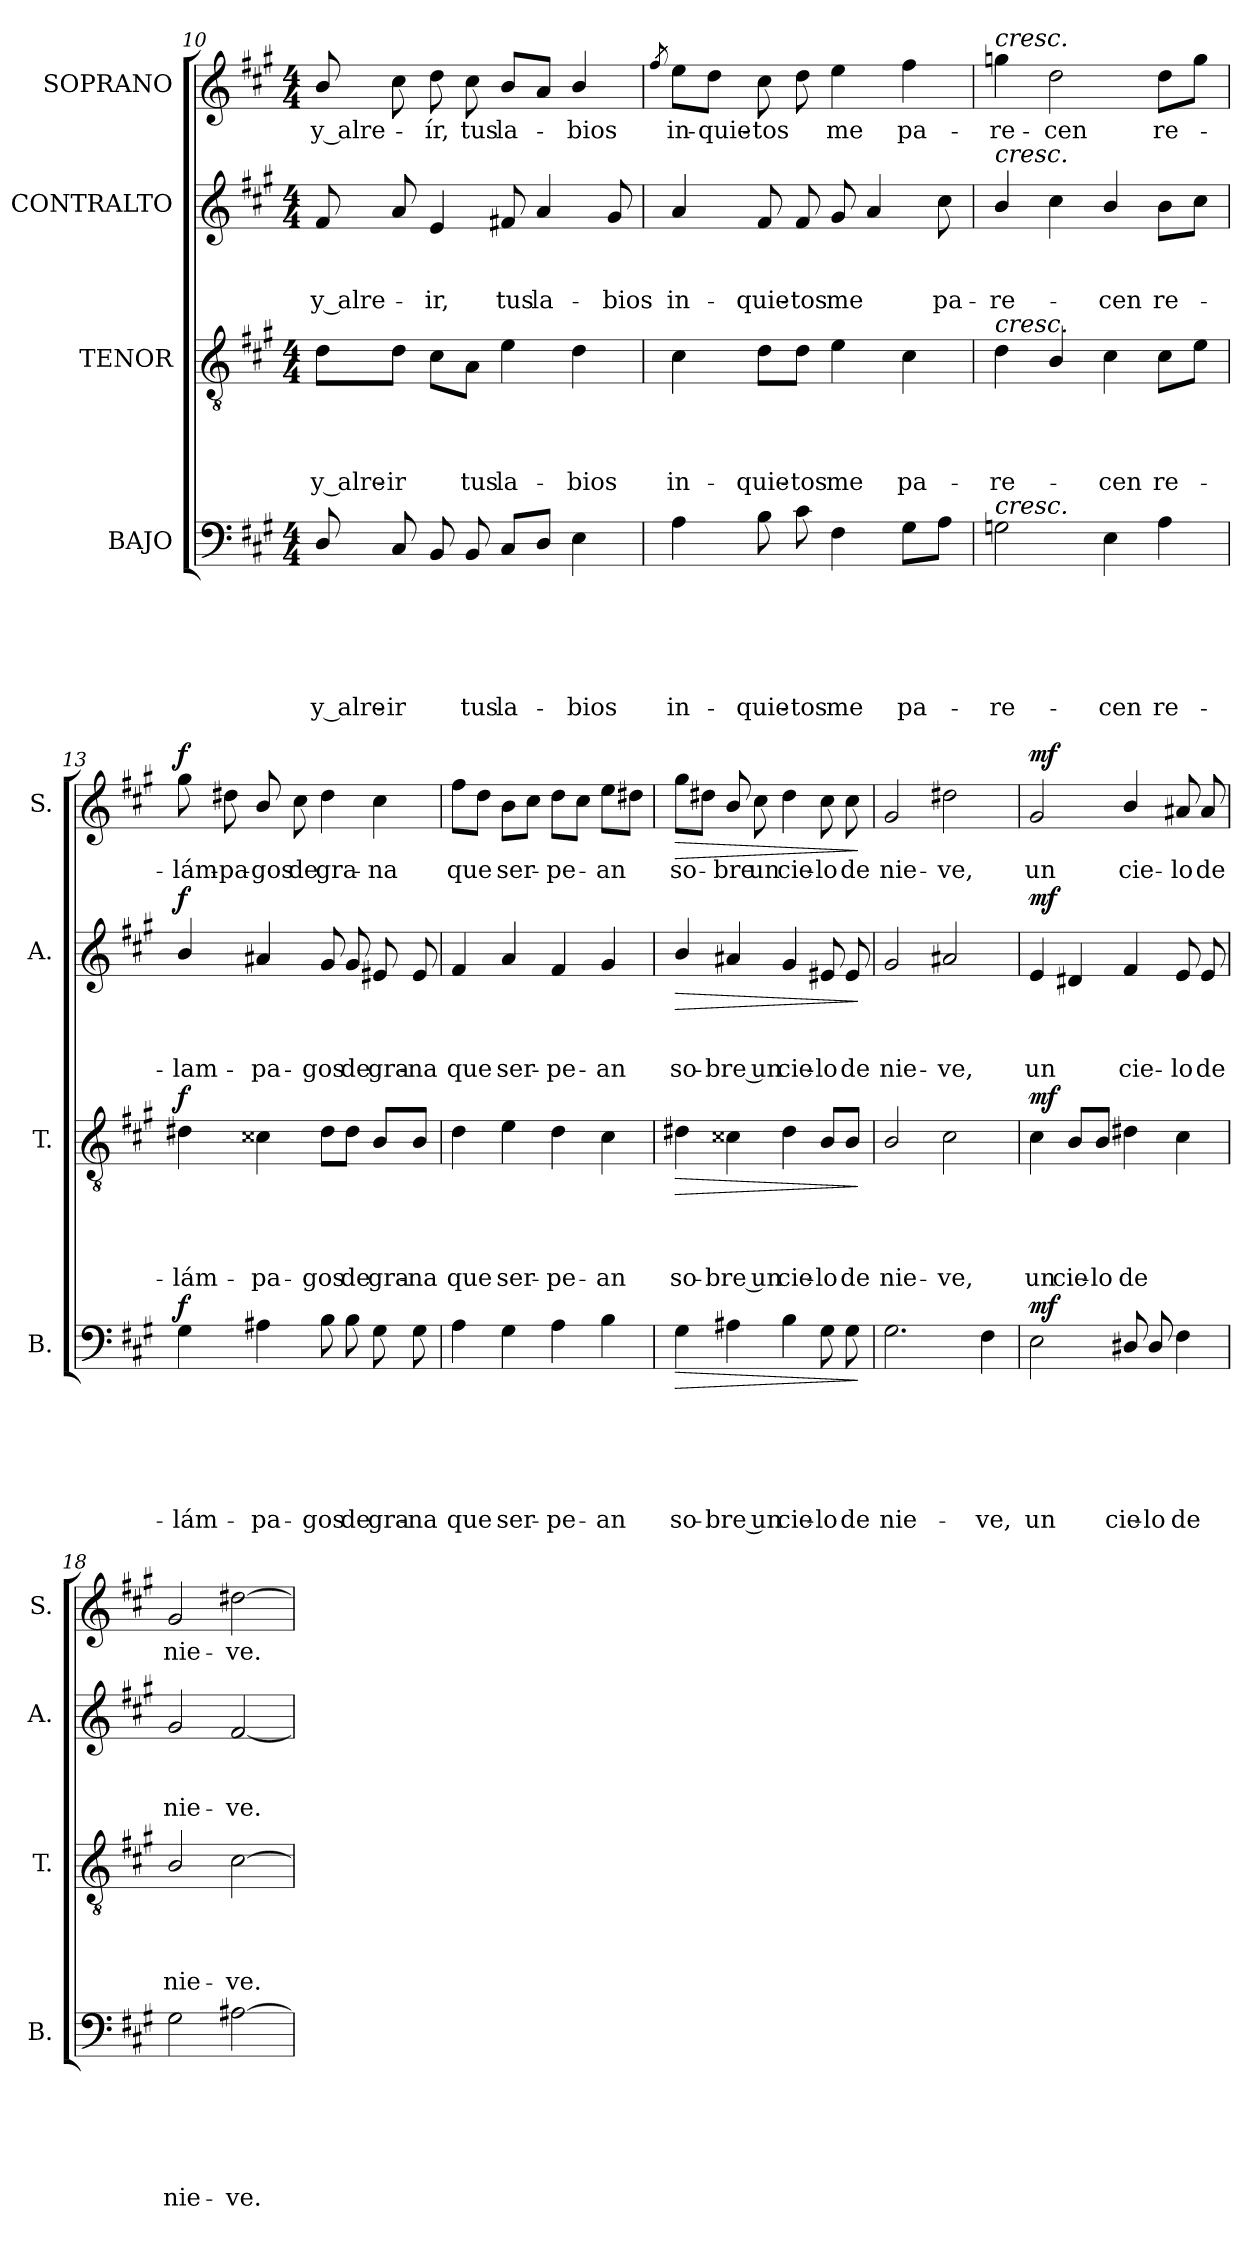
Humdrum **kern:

**kern	**text	**text	**text	**text	**text	**text	**dynam	**kern	**text	**text	**text	**text	**dynam	**kern	**text	**text	**text	**dynam	**kern	**text	**dynam
*part4	*part4	*part4	*part4	*part4	*part4	*part4	*part4	*part3	*part3	*part3	*part3	*part3	*part3	*part2	*part2	*part2	*part2	*part2	*part1	*part1	*part1
*staff4	*staff4	*staff4	*staff4	*staff4	*staff4	*staff4	*staff4	*staff3	*staff3	*staff3	*staff3	*staff3	*staff3	*staff2	*staff2	*staff2	*staff2	*staff2	*staff1	*staff1	*staff1
*I"BAJO	*	*	*	*	*	*	*	*I"TENOR	*	*	*	*	*	*I"CONTRALTO	*	*	*	*	*I"SOPRANO	*	*
*I'B.	*	*	*	*	*	*	*	*I'T.	*	*	*	*	*	*I'A.	*	*	*	*	*I'S.	*	*
!!LO:LB:g=z
*clefF4	*	*	*	*	*	*	*	*clefGv2	*	*	*	*	*	*clefG2	*	*	*	*	*clefG2	*	*
*k[f#c#g#]	*	*	*	*	*	*	*	*k[f#c#g#]	*	*	*	*	*	*k[f#c#g#]	*	*	*	*	*k[f#c#g#]	*	*
*A:	*	*	*	*	*	*	*	*A:	*	*	*	*	*	*A:	*	*	*	*	*A:	*	*
*M4/4	*	*	*	*	*	*	*	*M4/4	*	*	*	*	*	*M4/4	*	*	*	*	*M4/4	*	*
=10	=10	=10	=10	=10	=10	=10	=10	=10	=10	=10	=10	=10	=10	=10	=10	=10	=10	=10	=10	=10	=10
!	!	!	!	!	!	!LO:LY:b	!	!	!	!	!	!LO:LY:b	!	!	!	!	!LO:LY:b	!	!	!LO:LY:b	!
8D/	.	.	.	.	.	y alre-	.	8d\L	.	.	.	y alre-	.	8f#/	.	.	y alre-	.	8b/	y alre-	.
!	!	!	!	!	!	!LO:LY:b	!	!	!	!	!	!LO:LY:b	!	!	!	!	!	!	!	!	!
8C#/	.	.	.	.	.	-ir	.	8d\J	.	.	.	-ir	.	8a/	.	.	.	.	8cc#\	.	.
!	!	!	!	!	!	!	!	!	!	!	!	!	!	!	!	!	!LO:LY:b	!	!	!LO:LY:b	!
8BB/	.	.	.	.	.	.	.	8c#\L	.	.	.	.	.	4e/	.	.	-ir,	.	8dd\	-ír,	.
!	!	!	!	!	!	!LO:LY:b	!	!	!	!	!	!LO:LY:b	!	!	!	!	!	!	!	!LO:LY:b	!
8BB/	.	.	.	.	.	tus	.	8A\J	.	.	.	tus	.	.	.	.	.	.	8cc#\	tus	.
!	!	!	!	!	!	!LO:LY:b	!	!	!	!	!	!LO:LY:b	!	!	!	!	!LO:LY:b	!	!	!LO:LY:b	!
8C#/L	.	.	.	.	.	la-	.	4e\	.	.	.	la-	.	8f#X/	.	.	tus	.	8b/L	la-	.
!	!	!	!	!	!	!	!	!	!	!	!	!	!	!	!	!	!LO:LY:b	!	!	!	!
8D/J	.	.	.	.	.	.	.	.	.	.	.	.	.	4a/	.	.	la-	.	8a/J	.	.
!	!	!	!	!	!	!LO:LY:b	!	!	!	!	!	!LO:LY:b	!	!	!	!	!	!	!	!LO:LY:b	!
4E\	.	.	.	.	.	-bios	.	4d\	.	.	.	-bios	.	.	.	.	.	.	4b/	-bios	.
!	!	!	!	!	!	!	!	!	!	!	!	!	!	!	!	!	!LO:LY:b	!	!	!	!
.	.	.	.	.	.	.	.	.	.	.	.	.	.	8g#/	.	.	-bios	.	.	.	.
=11	=11	=11	=11	=11	=11	=11	=11	=11	=11	=11	=11	=11	=11	=11	=11	=11	=11	=11	=11	=11	=11
.	.	.	.	.	.	.	.	.	.	.	.	.	.	.	.	.	.	.	8qff#/	.	.
!	!	!	!	!	!	!LO:LY:b	!	!	!	!	!	!LO:LY:b	!	!	!	!	!LO:LY:b	!	!	!LO:LY:b	!
4A\	.	.	.	.	.	in-	.	4c#\	.	.	.	in-	.	4a/	.	.	in-	.	8ee\L	in-	.
!	!	!	!	!	!	!	!	!	!	!	!	!	!	!	!	!	!	!	!	!LO:LY:b	!
.	.	.	.	.	.	.	.	.	.	.	.	.	.	.	.	.	.	.	8dd\J	-quie-	.
!	!	!	!	!	!	!LO:LY:b	!	!	!	!	!	!LO:LY:b	!	!	!	!	!LO:LY:b	!	!	!LO:LY:b	!
8B\	.	.	.	.	.	-quie-	.	8d\L	.	.	.	-quie-	.	8f#/	.	.	-quie-	.	8cc#\	-tos	.
!	!	!	!	!	!	!LO:LY:b:rj	!	!	!	!	!	!LO:LY:b:rj	!	!	!	!	!LO:LY:b:rj	!	!	!	!
8c#\	.	.	.	.	.	-tos	.	8d\J	.	.	.	-tos	.	8f#/	.	.	-tos	.	8dd\	.	.
!	!	!	!	!	!	!LO:LY:b	!	!	!	!	!	!LO:LY:b	!	!	!	!	!LO:LY:b	!	!	!LO:LY:b	!
4F#\	.	.	.	.	.	me	.	4e\	.	.	.	me	.	8g#/	.	.	me	.	4ee\	me	.
.	.	.	.	.	.	.	.	.	.	.	.	.	.	4a/	.	.	.	.	.	.	.
!	!	!	!	!	!	!LO:LY:b	!	!	!	!	!	!LO:LY:b	!	!	!	!	!	!	!	!LO:LY:b	!
8G#\L	.	.	.	.	.	pa-	.	4c#\	.	.	.	pa-	.	.	.	.	.	.	4ff#\	pa-	.
!	!	!	!	!	!	!	!	!	!	!	!	!	!	!	!	!	!LO:LY:b	!	!	!	!
8A\J	.	.	.	.	.	.	.	.	.	.	.	.	.	8cc#\	.	.	pa-	.	.	.	.
=12	=12	=12	=12	=12	=12	=12	=12	=12	=12	=12	=12	=12	=12	=12	=12	=12	=12	=12	=12	=12	=12
!	!	!	!	!	!	!	!	!	!	!	!	!	!	!	!	!	!	!	!LO:TX:a:i:t=cresc.	!	!
!	!	!	!	!	!	!	!	!	!	!	!	!	!	!LO:TX:a:i:t=cresc.	!	!	!	!	!	!	!
!	!	!	!	!	!	!	!	!LO:TX:a:i:t=cresc.	!	!	!	!	!	!	!	!	!	!	!	!	!
!LO:TX:a:i:t=cresc.	!	!	!	!	!	!	!	!	!	!	!	!	!	!	!	!	!	!	!	!	!
!	!	!	!	!	!	!LO:LY:b	!	!	!	!	!	!LO:LY:b	!	!	!	!	!LO:LY:b	!	!	!LO:LY:b	!
2Gn\	.	.	.	.	.	-re-	.	4d\	.	.	.	-re-	.	4b/	.	.	-re-	.	4ggn\	-re-	.
!	!	!	!	!	!	!	!	!	!	!	!	!	!	!	!	!	!	!	!	!LO:LY:b:rj	!
.	.	.	.	.	.	.	.	4B/	.	.	.	.	.	4cc#\	.	.	.	.	2dd\	-cen	.
!	!	!	!	!	!	!LO:LY:b	!	!	!	!	!	!LO:LY:b	!	!	!	!	!LO:LY:b	!	!	!	!
4E\	.	.	.	.	.	-cen	.	4c#\	.	.	.	-cen	.	4b/	.	.	-cen	.	.	.	.
!	!	!	!	!	!	!LO:LY:b	!	!	!	!	!	!LO:LY:b	!	!	!	!	!LO:LY:b	!	!	!LO:LY:b	!
4A\	.	.	.	.	.	re-	.	8c#\L	.	.	.	re-	.	8b\L	.	.	re-	.	8dd\L	re-	.
.	.	.	.	.	.	.	.	8e\J	.	.	.	.	.	8cc#\J	.	.	.	.	8gg\J	.	.
=13	=13	=13	=13	=13	=13	=13	=13	=13	=13	=13	=13	=13	=13	=13	=13	=13	=13	=13	=13	=13	=13
!	!	!	!	!	!	!LO:LY:b	!LO:DY:a	!	!	!	!	!LO:LY:b	!LO:DY:a	!	!	!	!LO:LY:b	!LO:DY:a	!	!LO:LY:b	!LO:DY:a
4G#\	.	.	.	.	.	-lám-	f	4d#X\	.	.	.	-lám-	f	4b/	.	.	-lam-	f	8gg#\	-lám-	f
!	!	!	!	!	!	!	!	!	!	!	!	!	!	!	!	!	!	!	!	!LO:LY:b	!
.	.	.	.	.	.	.	.	.	.	.	.	.	.	.	.	.	.	.	8dd#X\	-pa-	.
!	!	!	!	!	!	!LO:LY:b	!	!	!	!	!	!LO:LY:b	!	!	!	!	!LO:LY:b	!	!	!LO:LY:b:rj	!
4A#X\	.	.	.	.	.	-pa-	.	4c##X\	.	.	.	-pa-	.	4a#X/	.	.	-pa-	.	8b/	-gos	.
!	!	!	!	!	!	!	!	!	!	!	!	!	!	!	!	!	!	!	!	!LO:LY:b	!
.	.	.	.	.	.	.	.	.	.	.	.	.	.	.	.	.	.	.	8cc#\	de	.
!	!	!	!	!	!	!LO:LY:b	!	!	!	!	!	!LO:LY:b	!	!	!	!	!LO:LY:b	!	!	!LO:LY:b	!
8B\	.	.	.	.	.	-gos	.	8d#\L	.	.	.	-gos	.	8g#/	.	.	-gos	.	4dd#\	gra-	.
!	!	!	!	!	!	!LO:LY:b	!	!	!	!	!	!LO:LY:b	!	!	!	!	!LO:LY:b	!	!	!	!
8B\	.	.	.	.	.	de	.	8d#\J	.	.	.	de	.	8g#/	.	.	de	.	.	.	.
!	!	!	!	!	!	!LO:LY:b	!	!	!	!	!	!LO:LY:b	!	!	!	!	!LO:LY:b	!	!	!LO:LY:b	!
8G#\	.	.	.	.	.	gra-	.	8B/L	.	.	.	gra-	.	8e#X/	.	.	gra-	.	4cc#\	-na	.
!	!	!	!	!	!	!LO:LY:b:rj	!	!	!	!	!	!LO:LY:b:rj	!	!	!	!	!LO:LY:b:rj	!	!	!	!
8G#\	.	.	.	.	.	-na	.	8B/J	.	.	.	-na	.	8e#/	.	.	-na	.	.	.	.
=14	=14	=14	=14	=14	=14	=14	=14	=14	=14	=14	=14	=14	=14	=14	=14	=14	=14	=14	=14	=14	=14
!	!	!	!	!	!	!LO:LY:b	!	!	!	!	!	!LO:LY:b	!	!	!	!	!LO:LY:b	!	!	!LO:LY:b	!
4A\	.	.	.	.	.	que	.	4d\	.	.	.	que	.	4f#/	.	.	que	.	8ff#\L	que	.
.	.	.	.	.	.	.	.	.	.	.	.	.	.	.	.	.	.	.	8dd\J	.	.
!	!	!	!	!	!	!LO:LY:b	!	!	!	!	!	!LO:LY:b	!	!	!	!	!LO:LY:b	!	!	!LO:LY:b	!
4G#\	.	.	.	.	.	ser-	.	4e\	.	.	.	ser-	.	4a/	.	.	ser-	.	8b\L	ser-	.
.	.	.	.	.	.	.	.	.	.	.	.	.	.	.	.	.	.	.	8cc#\J	.	.
!	!	!	!	!	!	!LO:LY:b	!	!	!	!	!	!LO:LY:b	!	!	!	!	!LO:LY:b	!	!	!LO:LY:b	!
4A\	.	.	.	.	.	-pe-	.	4d\	.	.	.	-pe-	.	4f#/	.	.	-pe-	.	8dd\L	-pe-	.
.	.	.	.	.	.	.	.	.	.	.	.	.	.	.	.	.	.	.	8cc#\J	.	.
!	!	!	!	!	!	!LO:LY:b	!	!	!	!	!	!LO:LY:b	!	!	!	!	!LO:LY:b	!	!	!LO:LY:b	!
4B\	.	.	.	.	.	-an	.	4c#\	.	.	.	-an	.	4g#/	.	.	-an	.	8ee\L	-an	.
.	.	.	.	.	.	.	.	.	.	.	.	.	.	.	.	.	.	.	8dd#X\J	.	.
!!LO:PB:g=z
=15	=15	=15	=15	=15	=15	=15	=15	=15	=15	=15	=15	=15	=15	=15	=15	=15	=15	=15	=15	=15	=15
!	!	!	!	!	!	!LO:LY:b	!LO:HP:b	!	!	!	!	!LO:LY:b	!LO:HP:b	!	!	!	!LO:LY:b	!LO:HP:b	!	!LO:LY:b	!LO:HP:b
4G#\	.	.	.	.	.	so-	>	4d#X\	.	.	.	so-	>	4b/	.	.	so-	>	8gg#\L	so-	>
.	.	.	.	.	.	.	.	.	.	.	.	.	.	.	.	.	.	.	8dd#X\J	.	.
!	!	!	!	!	!	!LO:LY:b:rj	!	!	!	!	!	!LO:LY:b:rj	!	!	!	!	!LO:LY:b:rj	!	!	!LO:LY:b	!
4A#X\	.	.	.	.	.	-bre un	.	4c##X\	.	.	.	-bre un	.	4a#X/	.	.	-bre un	.	8b/	-bre	.
!	!	!	!	!	!	!	!	!	!	!	!	!	!	!	!	!	!	!	!	!LO:LY:b	!
.	.	.	.	.	.	.	.	.	.	.	.	.	.	.	.	.	.	.	8cc#\	un	.
!	!	!	!	!	!	!LO:LY:b	!	!	!	!	!	!LO:LY:b	!	!	!	!	!LO:LY:b	!	!	!LO:LY:b	!
4B\	.	.	.	.	.	cie-	.	4d#\	.	.	.	cie-	.	4g#/	.	.	cie-	.	4dd#\	cie-	.
!	!	!	!	!	!	!LO:LY:b	!	!	!	!	!	!LO:LY:b	!	!	!	!	!LO:LY:b	!	!	!LO:LY:b	!
8G#\	.	.	.	.	.	-lo	.	8B/L	.	.	.	-lo	.	8e#X/	.	.	-lo	.	8cc#\	-lo	.
!	!	!	!	!	!	!LO:LY:b	!	!	!	!	!	!LO:LY:b	!	!	!	!	!LO:LY:b	!	!	!LO:LY:b	!
8G#\	.	.	.	.	.	de	.	8B/J	.	.	.	de	.	8e#/	.	.	de	.	8cc#\	de	.
.	.	.	.	.	.	.	]	.	.	.	.	.	]	.	.	.	.	]	.	.	]
=16	=16	=16	=16	=16	=16	=16	=16	=16	=16	=16	=16	=16	=16	=16	=16	=16	=16	=16	=16	=16	=16
!	!	!	!	!	!	!LO:LY:b	!	!	!	!	!	!LO:LY:b	!	!	!	!	!LO:LY:b	!	!	!LO:LY:b	!
2.G#\	.	.	.	.	.	nie-	.	2B/	.	.	.	nie-	.	2g#/	.	.	nie-	.	2g#/	nie-	.
!	!	!	!	!	!	!	!	!	!	!	!	!LO:LY:b	!	!	!	!	!LO:LY:b	!	!	!LO:LY:b	!
.	.	.	.	.	.	.	.	2c#\	.	.	.	-ve,	.	2a#X/	.	.	-ve,	.	2dd#X\	-ve,	.
!	!	!	!	!	!	!LO:LY:b	!	!	!	!	!	!	!	!	!	!	!	!	!	!	!
4F#\	.	.	.	.	.	-ve,	.	.	.	.	.	.	.	.	.	.	.	.	.	.	.
=17	=17	=17	=17	=17	=17	=17	=17	=17	=17	=17	=17	=17	=17	=17	=17	=17	=17	=17	=17	=17	=17
!	!	!	!	!	!	!LO:LY:b	!LO:DY:a	!	!	!	!	!LO:LY:b	!LO:DY:a	!	!	!	!LO:LY:b	!LO:DY:a	!	!LO:LY:b	!LO:DY:a
2E\	.	.	.	.	.	un	mf	4c#\	.	.	.	un	mf	4e/	.	.	un	mf	2g#/	un	mf
!	!	!	!	!	!	!	!	!	!	!	!	!LO:LY:b	!	!	!	!	!	!	!	!	!
.	.	.	.	.	.	.	.	8B/L	.	.	.	cie-	.	4d#X/	.	.	.	.	.	.	.
!	!	!	!	!	!	!	!	!	!	!	!	!LO:LY:b:rj	!	!	!	!	!	!	!	!	!
.	.	.	.	.	.	.	.	8B/J	.	.	.	-lo	.	.	.	.	.	.	.	.	.
!	!	!	!	!	!	!LO:LY:b	!	!	!	!	!	!LO:LY:b	!	!	!	!	!LO:LY:b	!	!	!LO:LY:b	!
8D#X/	.	.	.	.	.	cie-	.	4d#X\	.	.	.	de	.	4f#/	.	.	cie-	.	4b/	cie-	.
!	!	!	!	!	!	!LO:LY:b:rj	!	!	!	!	!	!	!	!	!	!	!	!	!	!	!
8D#/	.	.	.	.	.	-lo	.	.	.	.	.	.	.	.	.	.	.	.	.	.	.
!	!	!	!	!	!	!LO:LY:b	!	!	!	!	!	!	!	!	!	!	!LO:LY:b	!	!	!LO:LY:b	!
4F#\	.	.	.	.	.	de	.	4c#\	.	.	.	.	.	8e/	.	.	-lo	.	8a#X/	-lo	.
!	!	!	!	!	!	!	!	!	!	!	!	!	!	!	!	!	!LO:LY:b	!	!	!LO:LY:b	!
.	.	.	.	.	.	.	.	.	.	.	.	.	.	8e/	.	.	de	.	8a#/	de	.
=18	=18	=18	=18	=18	=18	=18	=18	=18	=18	=18	=18	=18	=18	=18	=18	=18	=18	=18	=18	=18	=18
!	!	!	!	!	!	!LO:LY:b	!	!	!	!	!	!LO:LY:b	!	!	!	!	!LO:LY:b	!	!	!LO:LY:b	!
2G#\	.	.	.	.	.	nie-	.	2B/	.	.	.	nie-	.	2g#/	.	.	nie-	.	2g#/	nie-	.
!	!	!	!	!	!	!LO:LY:b	!	!	!	!	!	!LO:LY:b	!	!	!	!	!LO:LY:b	!	!	!LO:LY:b	!
[>2A#X\	.	.	.	.	.	-ve.	.	[>2c#\	.	.	.	-ve.	.	[<2f#/	.	.	-ve.	.	[>2dd#X\	-ve.	.
=	=	=	=	=	=	=	=	=	=	=	=	=	=	=	=	=	=	=	=	=	=
*-	*-	*-	*-	*-	*-	*-	*-	*-	*-	*-	*-	*-	*-	*-	*-	*-	*-	*-	*-	*-	*-
